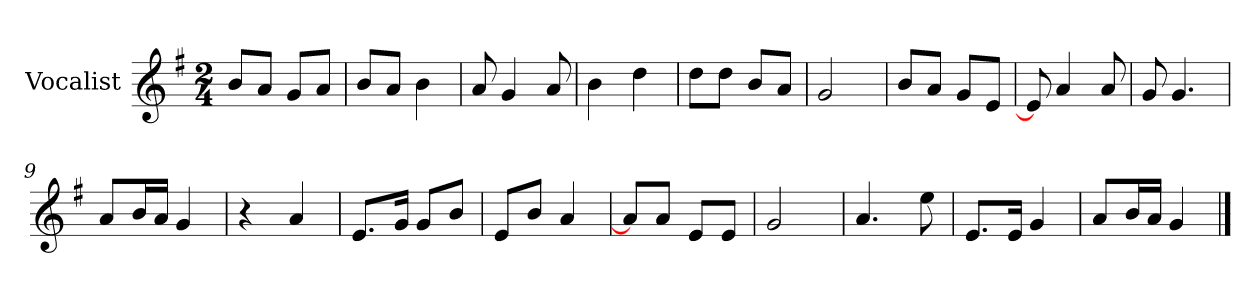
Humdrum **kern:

**kern
*part1
*staff1
*I"Vocalist
*k[f#]
*G:
*M2/4
=
8bL
8aJ
8gL
8aJ
=1
8bL
8aJ
4b
=2
8a
4g
8a
=3
4b
4dd
=4
8ddL
8ddJ
8bL
8aJ
=5
2g
=6
8bL
8aJ
8gL
8eJ
=7
8e]
4a
8a
=8
8g
4.g
=9
8aL
16bL
16aJJ
4g
=10
4r
4a
=11
8.eL
16gJk
8gL
8bJ
=12
8eL
8bJ
4a
=13
8aL]
8aJ
8eL
8eJ
=14
2g
=15
4.a
8ee
=16
8.eL
16eJk
4g
=17
8aL
16bL
16aJJ
4g
==
*-
